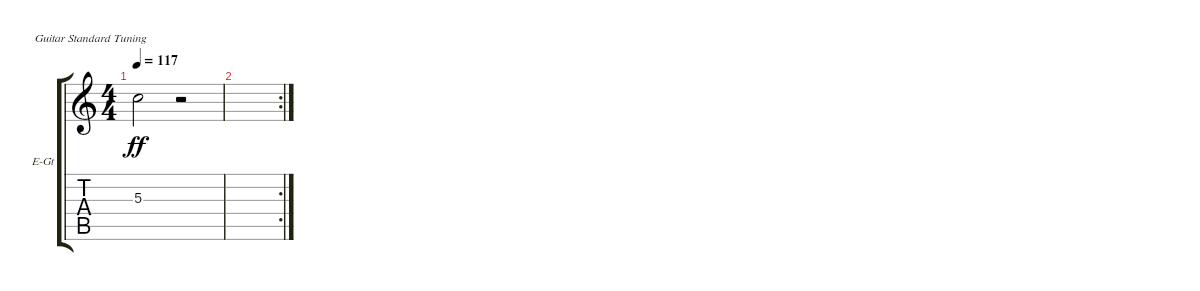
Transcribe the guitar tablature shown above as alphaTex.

\defaultSystemsLayout 4
\bracketExtendMode groupsimilarinstruments
\firstSystemTrackNameOrientation horizontal
\otherSystemsTrackNameOrientation horizontal
\track ("Electric Guitar" "E-Gt") {instrument electricguitarclean}
\staff {score tabs}
\tuning (E4 B3 G3 D3 A2 E2)
\ts (4 4)
\tempo 117
\clef g2
\ks c
5.3.2{dy ff} r.2 |
\rc 2
